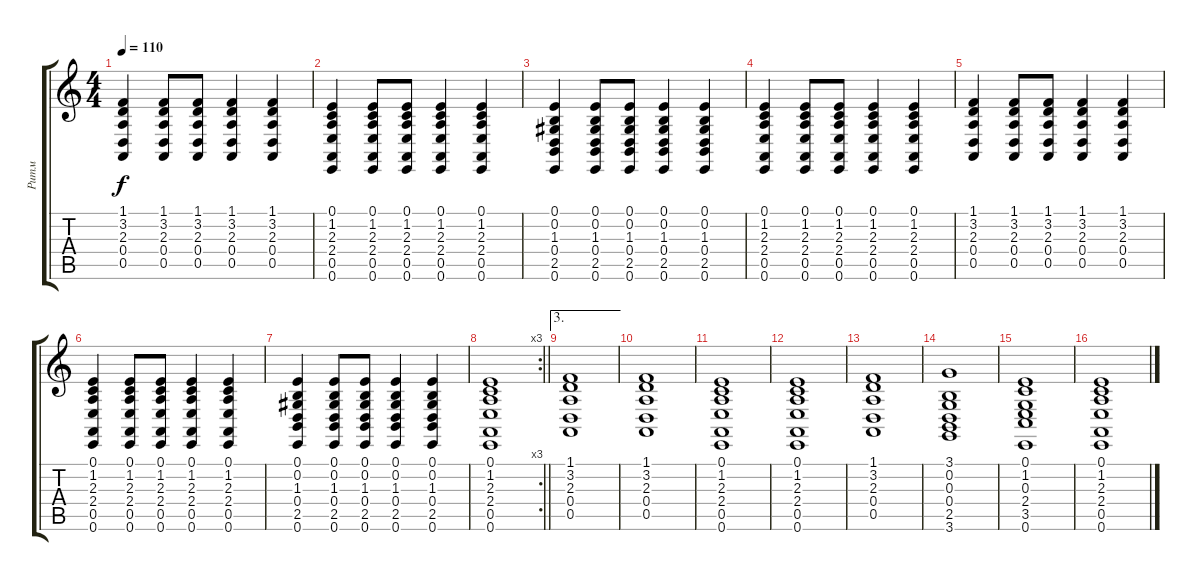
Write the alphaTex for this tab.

\track ("Ритм" "Ритм") {instrument harpsichord}
\staff {score tabs}
\tuning (E4 B3 G3 D3 A2 E2) {hide}
\ts (4 4)
\tempo 110
\clef g2
\ks c
(1.1 3.2 2.3 0.4 0.5).4{dy f} (1.1 3.2 2.3 0.4 0.5).8 (1.1 3.2 2.3 0.4 0.5).8 (1.1 3.2 2.3 0.4 0.5).4 (1.1 3.2 2.3 0.4 0.5).4 |
(0.1 1.2 2.3 2.4 0.5 0.6).4 (0.1 1.2 2.3 2.4 0.5 0.6).8 (0.1 1.2 2.3 2.4 0.5 0.6).8 (0.1 1.2 2.3 2.4 0.5 0.6).4 (0.1 1.2 2.3 2.4 0.5 0.6).4 |
(0.1 0.2 1.3 0.4 2.5 0.6).4 (0.1 0.2 1.3 0.4 2.5 0.6).8 (0.1 0.2 1.3 0.4 2.5 0.6).8 (0.1 0.2 1.3 0.4 2.5 0.6).4 (0.1 0.2 1.3 0.4 2.5 0.6).4 |
(0.1 1.2 2.3 2.4 0.5 0.6).4 (0.1 1.2 2.3 2.4 0.5 0.6).8 (0.1 1.2 2.3 2.4 0.5 0.6).8 (0.1 1.2 2.3 2.4 0.5 0.6).4 (0.1 1.2 2.3 2.4 0.5 0.6).4 |
(1.1 3.2 2.3 0.4 0.5).4 (1.1 3.2 2.3 0.4 0.5).8 (1.1 3.2 2.3 0.4 0.5).8 (1.1 3.2 2.3 0.4 0.5).4 (1.1 3.2 2.3 0.4 0.5).4 |
(0.1 1.2 2.3 2.4 0.5 0.6).4 (0.1 1.2 2.3 2.4 0.5 0.6).8 (0.1 1.2 2.3 2.4 0.5 0.6).8 (0.1 1.2 2.3 2.4 0.5 0.6).4 (0.1 1.2 2.3 2.4 0.5 0.6).4 |
(0.1 0.2 1.3 0.4 2.5 0.6).4 (0.1 0.2 1.3 0.4 2.5 0.6).8 (0.1 0.2 1.3 0.4 2.5 0.6).8 (0.1 0.2 1.3 0.4 2.5 0.6).4 (0.1 0.2 1.3 0.4 2.5 0.6).4 |
\rc 3
\barLineRight lightlight
(0.1 1.2 2.3 2.4 0.5 0.6).1 |
\ae 3
(1.1 3.2 2.3 0.4 0.5).1 |
(1.1 3.2 2.3 0.4 0.5).1 |
(0.1 1.2 2.3 2.4 0.5 0.6).1 |
(0.1 1.2 2.3 2.4 0.5 0.6).1 |
(1.1 3.2 2.3 0.4 0.5).1 |
(3.1 0.2 0.3 0.4 2.5 3.6).1 |
(0.1 1.2 0.3 2.4 3.5 0.6).1 |
(0.1 1.2 2.3 2.4 0.5 0.6).1
